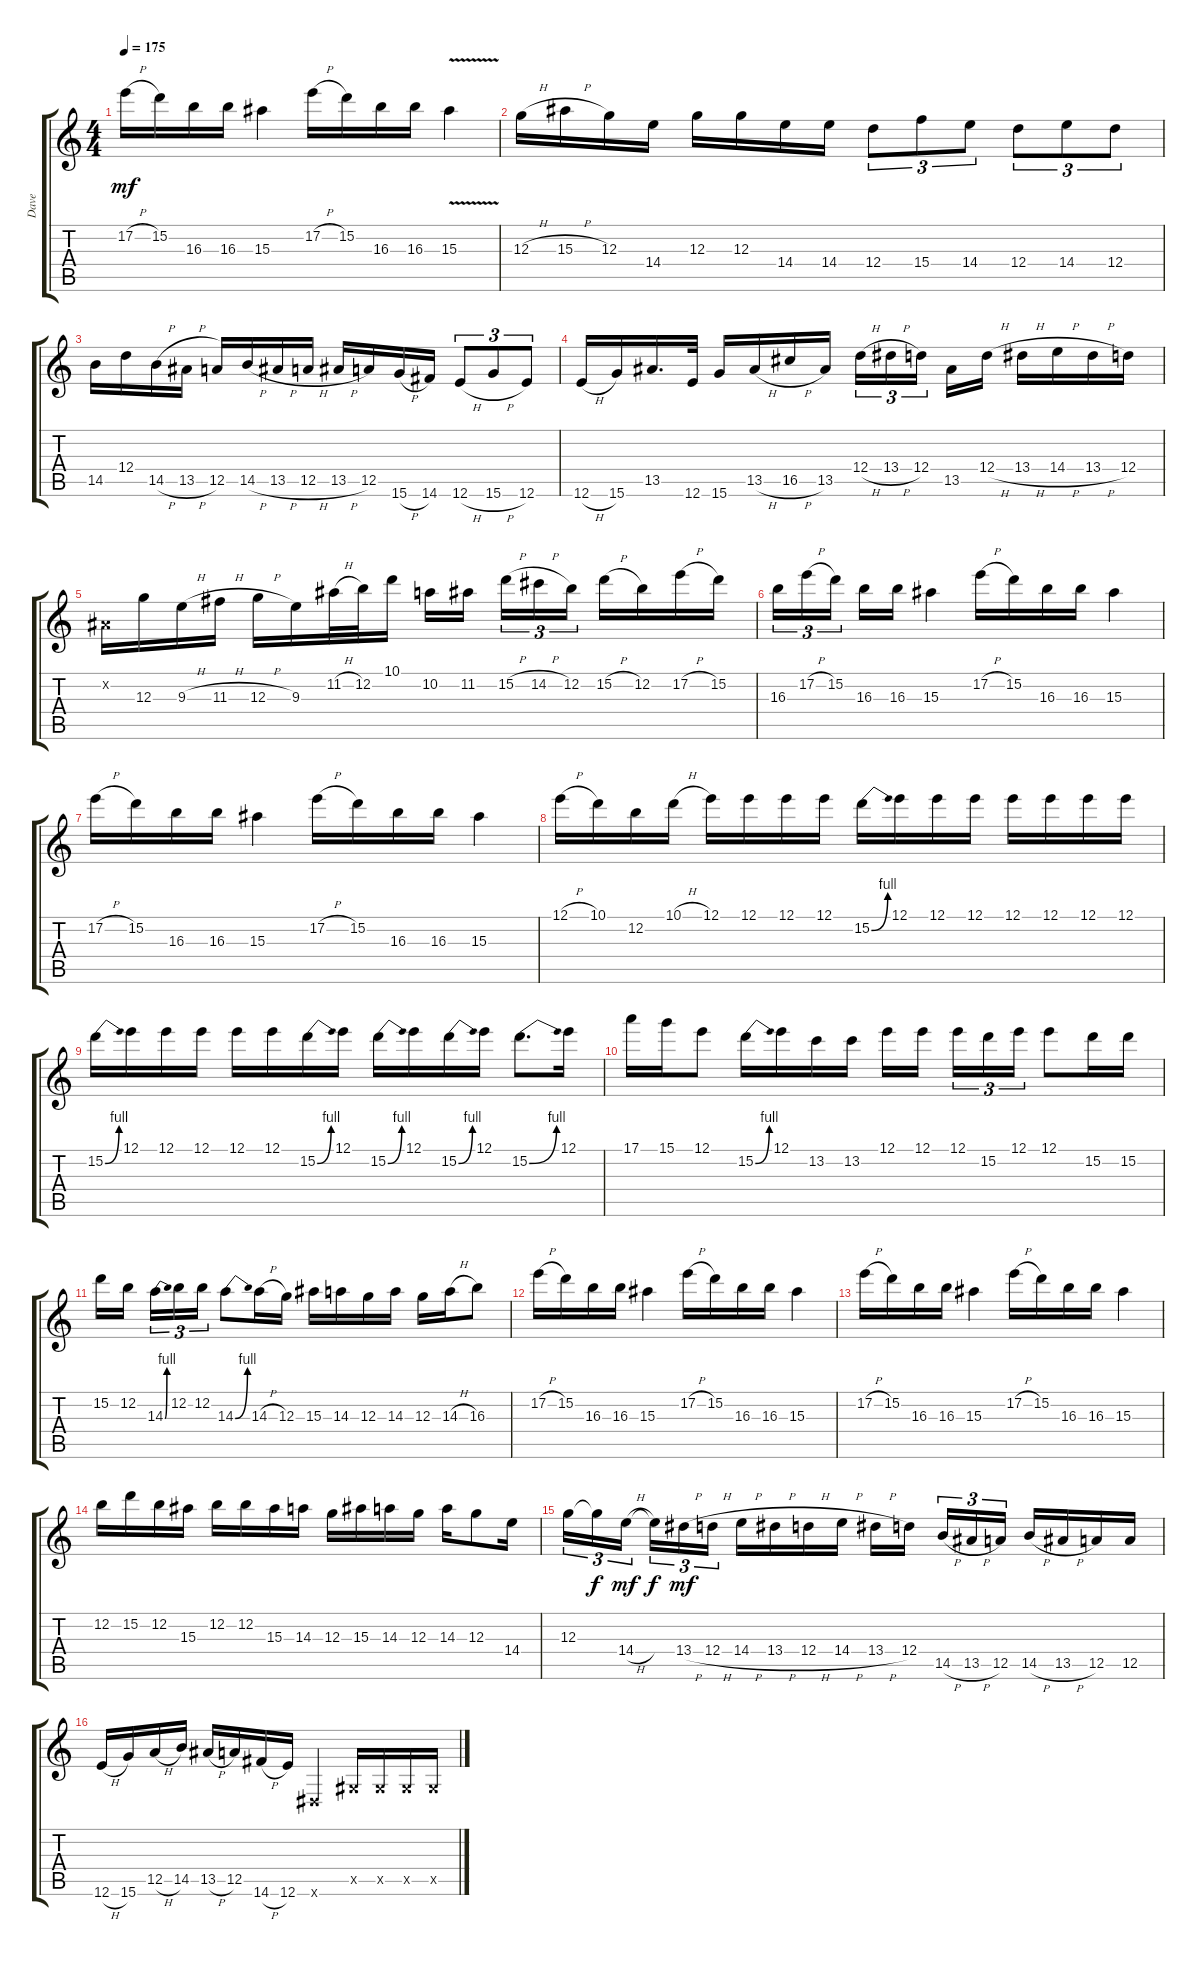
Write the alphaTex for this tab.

\track ("Dave" "Dave") {instrument distortionguitar}
\staff {score tabs}
\tuning (E4 B3 G3 D3 A2 E2) {hide}
\ts (4 4)
\tempo 175
\clef g2
\ks c
17.2{h}.16{dy mf} 15.2.16 16.3.16 16.3.16 15.3.4 17.2{h}.16 15.2.16 16.3.16 16.3.16 15.3{v}.4 |
12.3{h}.16 15.3{h}.16 12.3.16 14.4.16 12.3.16 12.3.16 14.4.16 14.4.16 12.4.8{tu (3 2)} 15.4.8{tu (3 2)} 14.4.8{tu (3 2)} 12.4.8{tu (3 2)} 14.4.8{tu (3 2)} 12.4.8{tu (3 2)} |
14.5.16 12.4.16 14.5{h}.16 13.5{h}.16 12.5.16 14.5{h}.16 13.5{h}.16 12.5{h}.16 13.5{h}.16 12.5.16 15.6{h}.16 14.6.16 12.6{h}.8{tu (3 2)} 15.6{h}.8{tu (3 2)} 12.6.8{tu (3 2)} |
12.6{h}.16 15.6.16 13.5.16{d} 12.6.32 15.6.16 13.5{h}.16 16.5{h}.16 13.5.16 12.4{h}.16{tu (3 2)} 13.4{h}.16{tu (3 2)} 12.4.16{tu (3 2) beam splitsecondary} 13.5.16 12.4{h}.16 13.4{h}.16 14.4{h}.16 13.4{h}.16 12.4.16 |
-1.2{x}.16 12.3.16 9.3{h}.16 11.3{h}.16 12.3{h}.16 9.3.16 11.2{h}.32 12.2.32 10.1.16 10.2.16 11.2.16{beam splitsecondary} 15.2{h}.16{tu (3 2)} 14.2{h}.16{tu (3 2)} 12.2.16{tu (3 2)} 15.2{h}.16 12.2.16 17.2{h}.16 15.2.16 |
16.3.16{tu (3 2)} 17.2{h}.16{tu (3 2)} 15.2.16{tu (3 2) beam splitsecondary} 16.3.16 16.3.16 15.3.4 17.2{h}.16 15.2.16 16.3.16 16.3.16 15.3.4 |
17.2{h}.16 15.2.16 16.3.16 16.3.16 15.3.4 17.2{h}.16 15.2.16 16.3.16 16.3.16 15.3.4 |
12.1{h}.16 10.1.16 12.2.16 10.1{h}.16 12.1.16 12.1.16 12.1.16 12.1.16 15.2{be (bend 0 0 60 4)}.16 12.1.16 12.1.16 12.1.16 12.1.16 12.1.16 12.1.16 12.1.16 |
15.2{be (bend 0 0 60 4)}.16 12.1.16 12.1.16 12.1.16 12.1.16 12.1.16 15.2{be (bend 0 0 60 4)}.16 12.1.16 15.2{be (bend 0 0 60 4)}.16 12.1.16 15.2{be (bend 0 0 60 4)}.16 12.1.16 15.2{be (bend 0 0 60 4)}.8{d} 12.1.16 |
17.1.16 15.1.16 12.1.8 15.2{be (bend 0 0 60 4)}.16 12.1.16 13.2.16 13.2.16 12.1.16 12.1.16{beam splitsecondary} 12.1.16{tu (3 2)} 15.2.16{tu (3 2)} 12.1.16{tu (3 2)} 12.1.8 15.2.16 15.2.16 |
15.2.16 12.2.16{beam splitsecondary} 14.3{be (bend 0 0 60 4)}.16{tu (3 2)} 12.2.16{tu (3 2)} 12.2.16{tu (3 2)} 14.3{be (bend 0 0 60 4)}.8 14.3{h}.16 12.3.16 15.3.16 14.3.16 12.3.16 14.3.16 12.3.16 14.3{h}.16 16.3.8 |
17.2{h}.16 15.2.16 16.3.16 16.3.16 15.3.4 17.2{h}.16 15.2.16 16.3.16 16.3.16 15.3.4 |
17.2{h}.16 15.2.16 16.3.16 16.3.16 15.3.4 17.2{h}.16 15.2.16 16.3.16 16.3.16 15.3.4 |
12.2.16 15.2.16 12.2.16 15.3.16 12.2.16 12.2.16 15.3.16 14.3.16 12.3.16 15.3.16 14.3.16 12.3.16 14.3.16 12.3.8 14.4.16 |
12.3.16{tu (3 2)} 12.3{t}.16{tu (3 2) dy f} 14.4{h}.16{tu (3 2) dy mf beam splitsecondary} 14.4{t}.16{tu (3 2) dy f} 13.4{h}.16{tu (3 2) dy mf} 12.4{h}.16{tu (3 2)} 14.4{h}.16 13.4{h}.16 12.4{h}.16 14.4{h}.16 13.4{h}.16 12.4.16{beam splitsecondary} 14.5{h}.16{tu (3 2)} 13.5{h}.16{tu (3 2)} 12.5.16{tu (3 2)} 14.5{h}.16 13.5{h}.16 12.5.16 12.5.16 |
12.6{h}.16 15.6.16 12.5{h}.16 14.5.16 13.5{h}.16 12.5.16 14.6{h}.16 12.6.16 -1.6{x}.4 -1.5{x}.16 -1.5{x}.16 -1.5{x}.16 -1.5{x}.16
